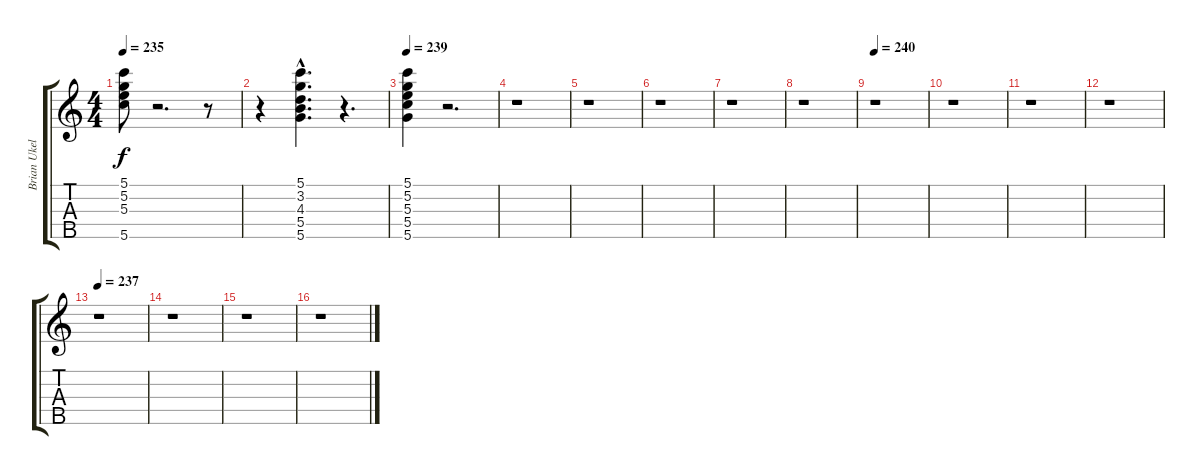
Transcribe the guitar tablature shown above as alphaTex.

\track ("Brian Ukelele banjo" "Brian Ukel") {instrument banjo}
\staff {score tabs}
\tuning (D4 B3 G3 D3 G4) {hide}
\displaytranspose 12
\ts (4 4)
\tempo 235
\clef g2
\ks c
(5.1 5.2 5.3 5.5).8{dy f} r.2{d} r.8 |
r.4 (5.1{hac} 3.2{hac} 4.3{hac} 5.4{hac} 5.5{hac}).4{d} r.4{d} |
\tempo 239
(5.1 5.2 5.3 5.4 5.5).4 r.2{d} |
r.1 |
r.1 |
r.1 |
r.1 |
r.1 |
\tempo 240
r.1 |
r.1 |
r.1 |
r.1 |
\tempo 237
r.1 |
r.1 |
r.1 |
r.1
